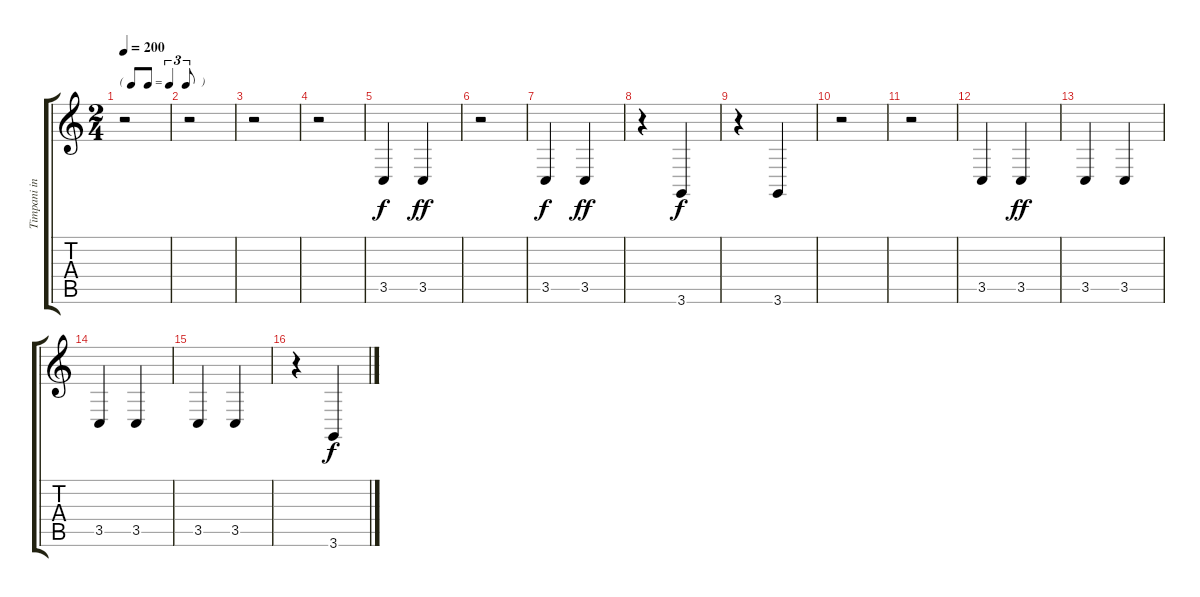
\track ("Timpani in C/G" "Timpani in") {instrument timpani}
\staff {score tabs}
\tuning (E4 B3 G3 D3 A2 E2) {hide}
\ts (2 4)
\tf triplet8th
\tempo 200
\clef g2
\ks c
r.2{dy ff} |
r.2 |
r.2 |
r.2 |
3.5.4{dy f} 3.5.4{dy ff} |
r.2 |
3.5.4{dy f} 3.5.4{dy ff} |
r.4 3.6.4{dy f} |
r.4 3.6.4 |
r.2 |
r.2 |
3.5.4 3.5.4{dy ff} |
3.5.4 3.5.4 |
3.5.4 3.5.4 |
3.5.4 3.5.4 |
r.4 3.6.4{dy f}
